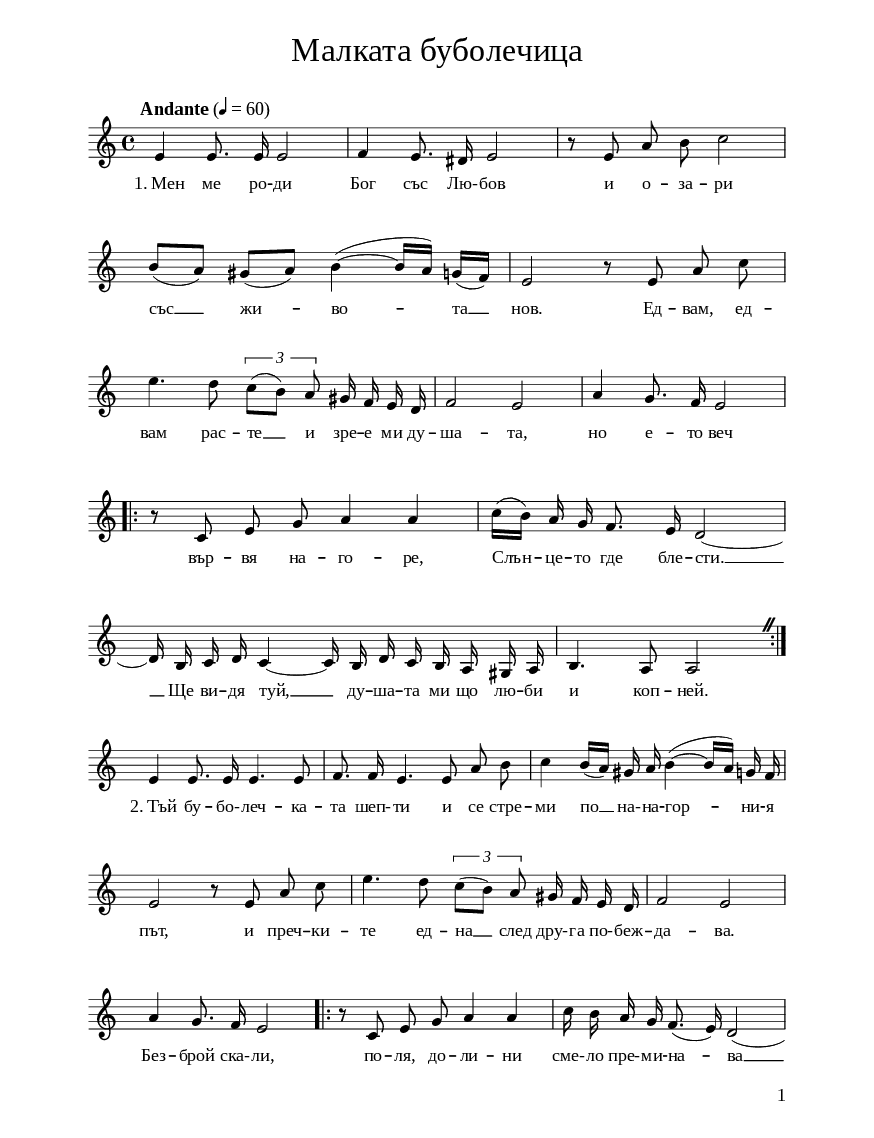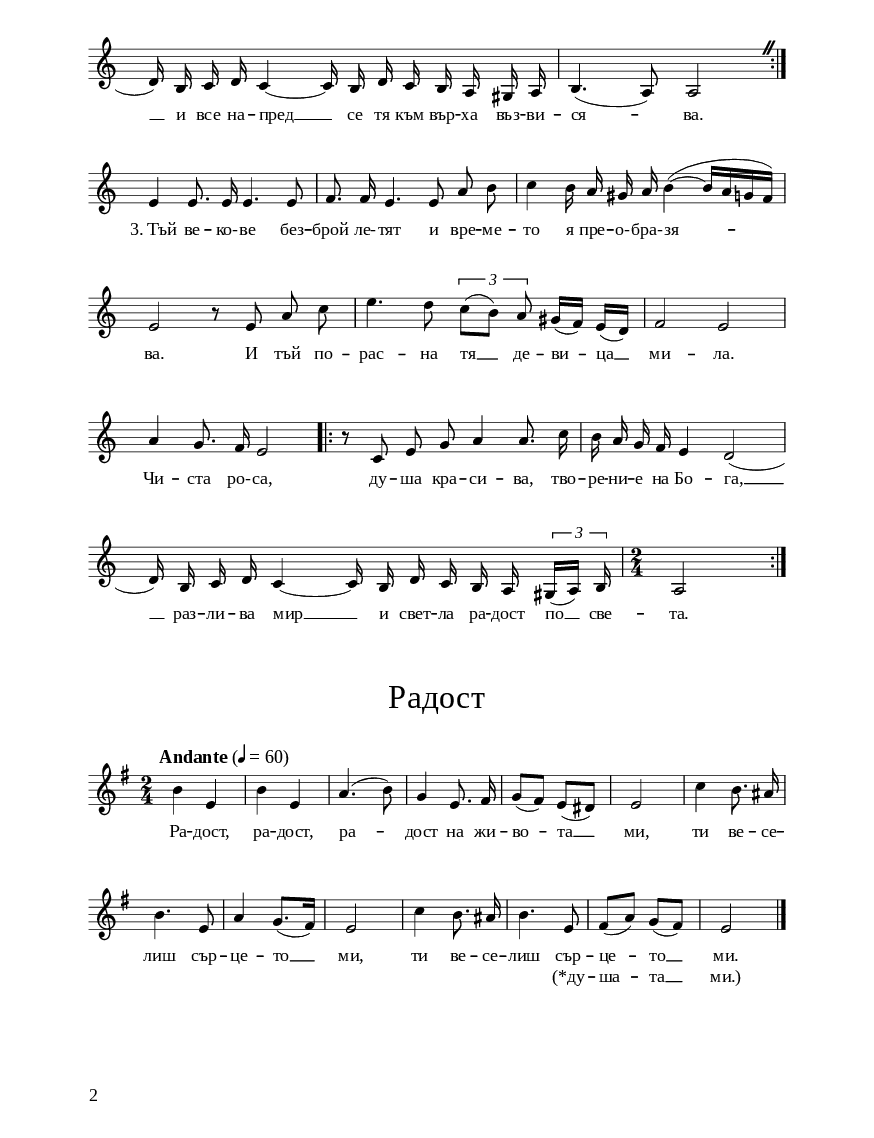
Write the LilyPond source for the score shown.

% Виж за разположението на текста.
\version "2.24.3"

% include paper part and global functions
\include "include/globals.ily"

\bookpart {
  \label #'ref173
  \tocItem \markup "Малката буболечица"
  \include "include/bookpart-paper.ily"
  \score {
    \include "include/score-layout.ily"

    \new Voice \absolute {
      \clef treble
      \key a \minor
      \time 4/4
      \tempoFunc "Andante" 4 "60"
      \autoBeamOff
      e'4  e'8.  e'16  e'2 | % 2
      f'4  e'8.  dis'16  e'2 | % 3
      r8  e'8  a'8  b'8  c''2 \break | % 4
      b'8 ( [  a'8  ])   gis'8 ( [  a'8 ])
       b'4  ( ~  b'16  [ a'16]  )  g'16 (
      [f'16 ]  )  | % 5
      e'2 r8 e'8  a'8  c''8 \break | % 6
      e''4.  d''8 \tweak direction #up \times 2/3 {
        \once \override Slur.positions = #'(1 . 1) c''8  (  [ b'8 ])  a'8
      }
      gis'16  f'16  e'16  d'16 | % 7
      f'2  e'2 | % 8
      a'4  g'8.  f'16  e'2 \break
      \repeat
      volta 2 {
        | % 9
        \autoBeamOff  r8  c'8  e'8  g'8  a'4  a'4 |
        c''16 ( [  b'16 ] )  a'16  g'16
        f'8.  e'16  d'2 ~ | % 11
        d'16  b16  c'16  d'16  c'4 ~
        c'16  b16  d'16  c'16  b16
        a16  gis16  a16 | % 12
        b4.  a8  a2 \caesura \break
      }

      e'4 e'8. e'16 e'4. e'8 | f'8. f'16  e'4. e'8 a'8 b'8 |  c''4 b'16[ ( a'16 ) ] gis'16 a'16 b'4  ( ~ b'16 [a'16] ) g'16 f'16 | \break

      e'2 r8 e'8 a'8 c''8 | e''4. d''8  \tweak direction #up \times 2/3 {
        \once \override Slur.positions = #'(1 . 1) c''8  [ ( b'8 ) ] a'8
      } gis'16 f'16 e'16 d'16 | f'2 e'2 | \break


      a'4 g'8.  f'16  e'2 |  \bar ".|:" r8 c'8 e' g' a'4 a'4 |  c''16 b' a' g' f'8. ( e'16 ) d'2 (| \break

      d'16)  b16  c'16  d'16  c'4 ~
      c'16  b16  d'16  c'16  b16
      a16  gis16  a16 | % 12
      b4. ( a8 ) a2 \caesura \break \bar ":|."


      e'4 e'8. e'16 e'4. e'8 | f'8. f'16 e'4. e'8 a'8 b'8 |  c''4 b'16  a'16 gis'16 a'16 \autoBeamOn b'4  ( ~ b'16 a'16  g'16 f'16 ) | \break

      e'2 r8 \autoBeamOff e'8 a'8 c''8 | e''4. d''8  \tweak direction #up \times 2/3 {
        \once \override Slur.positions = #'(1 . 1) c''8  ( [  b'8 ) ] a'8
      } gis'16 [( f'16 )] e'16 [(d'16) ] | f'2 e'2 | \break


      a'4 g'8.  f'16  e'2 |  \bar ".|:" r8 c'8 e' g' a'4 a'8. c''16 | 
      
       b'16 a'16 g' f' e'4 d'2 (| \break

      d'16)  b16  c'16  d'16  c'4 ~
      c'16  b16  d'16  c'16  b16 a16 \times 2/3 { gis16 [ ( a16 ) ] b16 }| \time 2/4 a2 \break \bar ":|."
    }

    \addlyrics {
      "1. Мен" ме ро -- ди Бог със "Лю-" --
      бов и о -- за -- ри със __ жи
      -- во -- та __ нов. Ед --
      вам, ед -- вам рас -- те __  и зре
      -- е ми ду -- ша -- та, но е -- то
      веч вър -- вя на -- го -- ре, Слън
      -- це -- то где бле -- сти. __
      Ще ви -- дя туй, __ ду -- ша -- та
      ми що лю -- би и коп -- ней.

      "2. Тъй" бу -- "бо-" -- леч -- ка -- та "шеп-" -- ти
      и се стре -- ми по __ "на-" -- на -- гор -- ни -- я път,
      и преч -- ки -- те ед -- на __ след "дру-" -- га
      "по-" -- беж -- да -- ва.
      Без -- брой "ска-" -- ли, по -- ля, до -- ли -- ни
      "сме-" -- ло "пре-" -- ми -- на -- ва __
      и все на -- пред __ се тя към вър -- ха
      въз -- ви -- ся -- ва.

      "3. Тъй" ве -- "ко-" -- ве без -- брой "ле-" -- тят
      и вре -- ме -- то я пре -- "о-" -- "бра-" -- зя -- ва.
      И тъй по -- рас  -- на тя __ де -- ви -- ца __ ми -- ла.
      Чи -- ста "ро-" -- са, ду -- ша кра -- си -- ва,
      тво -- ре -- ни -- е на Бо -- га, __
      раз -- ли -- ва мир __ и свет -- ла ра -- дост
      по __ све -- та.

    }

    \header {
      title = \titleFunc "Малката буболечица" "Malkata bubolečica"
    }

    \midi{}

  } % score

  \label #'ref174_3
  \tocItem \markup "Радост"
  \include "include/bookpart-paper.ily"
  \score {
    \include "include/score-layout.ily"

    \new Voice \absolute {
      \clef treble
      \key e \minor
      \time 2/4
      \tempoFunc "Andante" 4 "60"
      \autoBeamOff
      b'4 e'4 | % 2
      b'4 e'4 | % 3
      a'4. ( b'8 ) | % 4
      g'4  e'8. fis'16 | % 5
      g'8 ( [fis'8] ) e'8 ( [dis'8] ) | % 6
      e'2 | % 7
      c''4  b'8. ais'16 \break | % 8
      b'4. e'8 | % 9
      a'4  g'8. [( fis'16 )] |
      e'2 | % 11
      c''4  b'8. ais'16 | % 12
      b'4. e'8 | % 13
      fis'8 ([ a'8 ]) g'8 ( [fis'8] ) | % 14
      e'2 \bar "|."
    }

    \addlyrics {
      Ра -- дост,
      ра -- дост, ра -- дост на жи -- во -- та __ ми, ти
      ве -- се -- лиш сър -- це -- то __ ми, ти ве -- се
      -- лиш сър -- це -- то __ ми.}
       \addlyrics {\repeat unfold 23 { \skip 2 } (*ду -- ша -- та __ ми.)}

        \header {
          title = \titleFunc "Радост" "Radost"
        }

        \midi{}

      } % score
  

} % bookpart

% Più mosso
%
